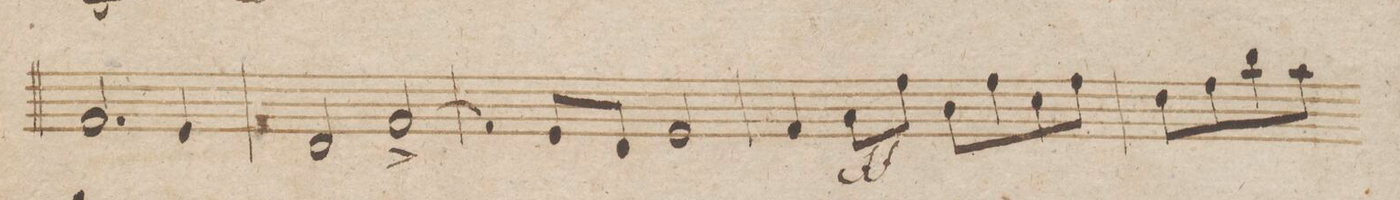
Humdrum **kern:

**kern	**dynam
*I"Violino 1mo	*
*clefG2	*
*k[b-]	*
*met(c|)	*
*M2/2	*
2.f/	.
4e/	.
=7	=7
2d/	.
[>2f^/	.
=8	=8
4f/]	.
8e/L	.
8d/J	.
2e/	.
=9	=9
4f/	.
8a\L	ff
8ff\J	.
8b-\L	.
8ff\	.
8cc\	.
8ff\J	.
=10	=10
8dd\L	.
8ff\	.
8bb-\	.
8aa\J	.
*-	*-
